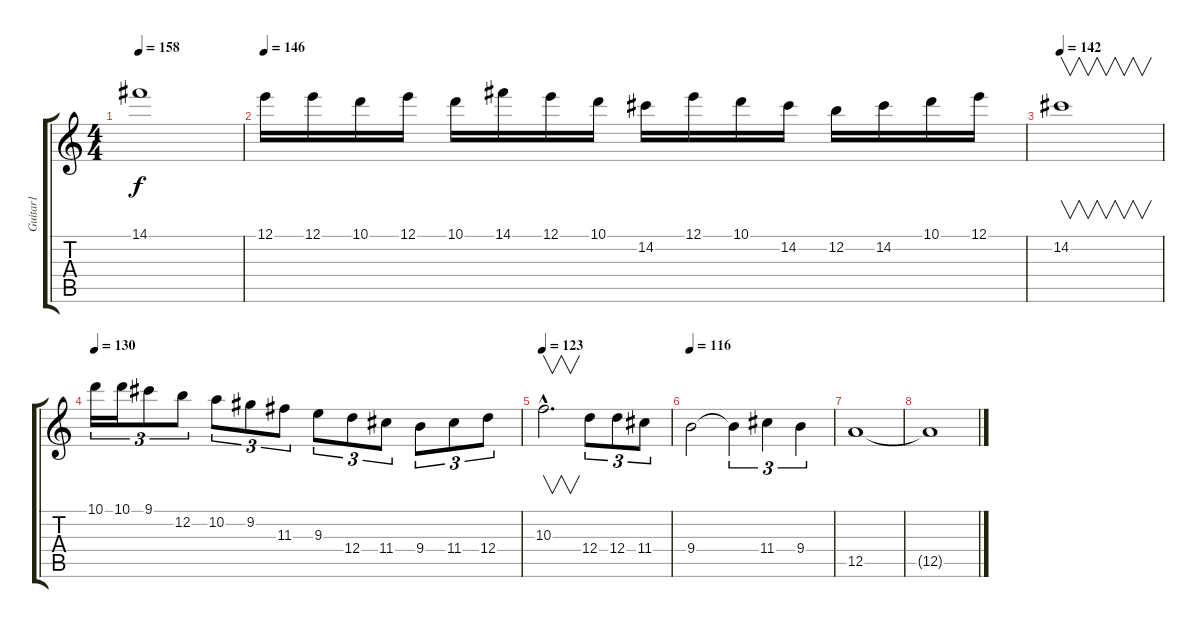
\track ("Guitar1" "Guitar1") {instrument distortionguitar}
\staff {score tabs}
\tuning (E4 B3 G3 D3 A2 E2) {hide}
\ts (4 4)
\tempo 158
\clef g2
\ks c
14.1.1{dy f} |
\tempo 146
12.1.16 12.1.16 10.1.16 12.1.16 10.1.16 14.1.16 12.1.16 10.1.16 14.2.16 12.1.16 10.1.16 14.2.16 12.2.16 14.2.16 10.1.16 12.1.16 |
\tempo 142
14.2.1{v} |
\tempo 130
10.1.16{tu (3 2)} 10.1.16{tu (3 2)} 9.1.8{tu (3 2)} 12.2.8{tu (3 2)} 10.2.8{tu (3 2)} 9.2.8{tu (3 2)} 11.3.8{tu (3 2)} 9.3.8{tu (3 2)} 12.4.8{tu (3 2)} 11.4.8{tu (3 2)} 9.4.8{tu (3 2)} 11.4.8{tu (3 2)} 12.4.8{tu (3 2)} |
\tempo 123
10.3{hac}.2{v d} 12.4.8{tu (3 2)} 12.4.8{tu (3 2)} 11.4.8{tu (3 2)} |
\tempo 116
9.4.2 9.4{t}.4{tu (3 2)} 11.4.4{tu (3 2)} 9.4.4{tu (3 2)} |
12.5.1 |
12.5{t}.1
